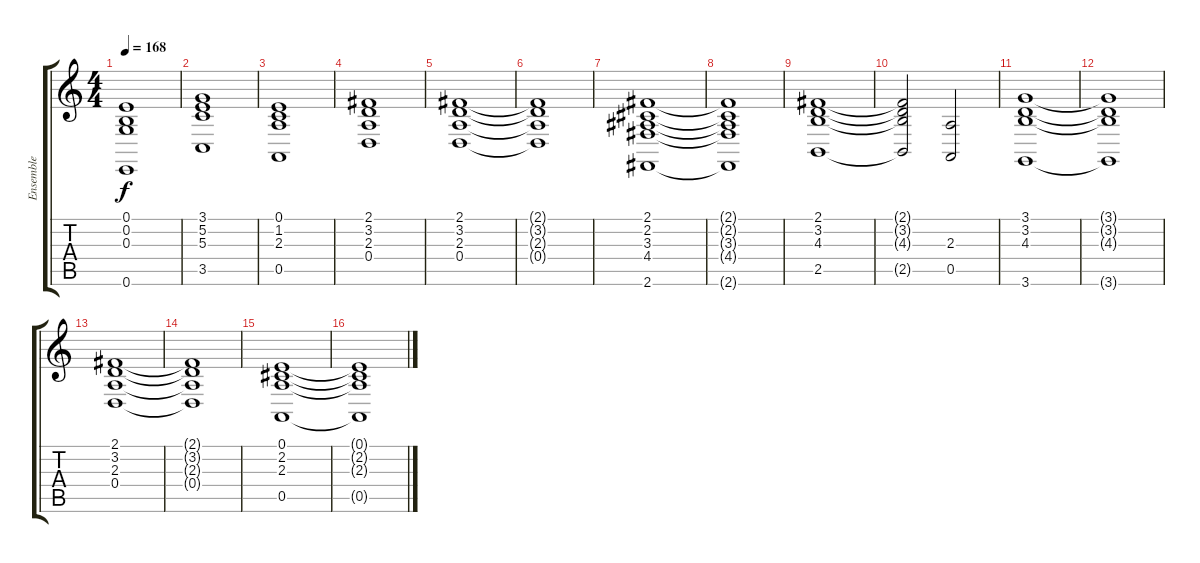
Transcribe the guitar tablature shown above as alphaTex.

\track ("Ensemble" "Ensemble") {instrument stringensemble1}
\staff {score tabs}
\tuning (E4 B3 G3 D3 A2 E2) {hide}
\ts (4 4)
\tempo 168
\clef g2
\ks c
(0.1 0.2 0.3 0.6).1{dy f} |
(3.1 5.2 5.3 3.5).1 |
(0.1 1.2 2.3 0.5).1 |
(2.1 3.2 2.3 0.4).1 |
(2.1 3.2 2.3 0.4).1 |
(2.1{t} 3.2{t} 2.3{t} 0.4{t}).1 |
(2.1 2.2 3.3 4.4 2.6).1 |
(2.1{t} 2.2{t} 3.3{t} 4.4{t} 2.6{t}).1 |
(2.1 3.2 4.3 2.5).1 |
(2.1{t} 3.2{t} 4.3{t} 2.5{t}).2 (2.3 0.5).2 |
(3.1 3.2 4.3 3.6).1 |
(3.1{t} 3.2{t} 4.3{t} 3.6{t}).1 |
\section ("" "")
(2.1 3.2 2.3 0.4).1 |
(2.1{t} 3.2{t} 2.3{t} 0.4{t}).1 |
(0.1 2.2 2.3 0.5).1 |
(0.1{t} 2.2{t} 2.3{t} 0.5{t}).1
